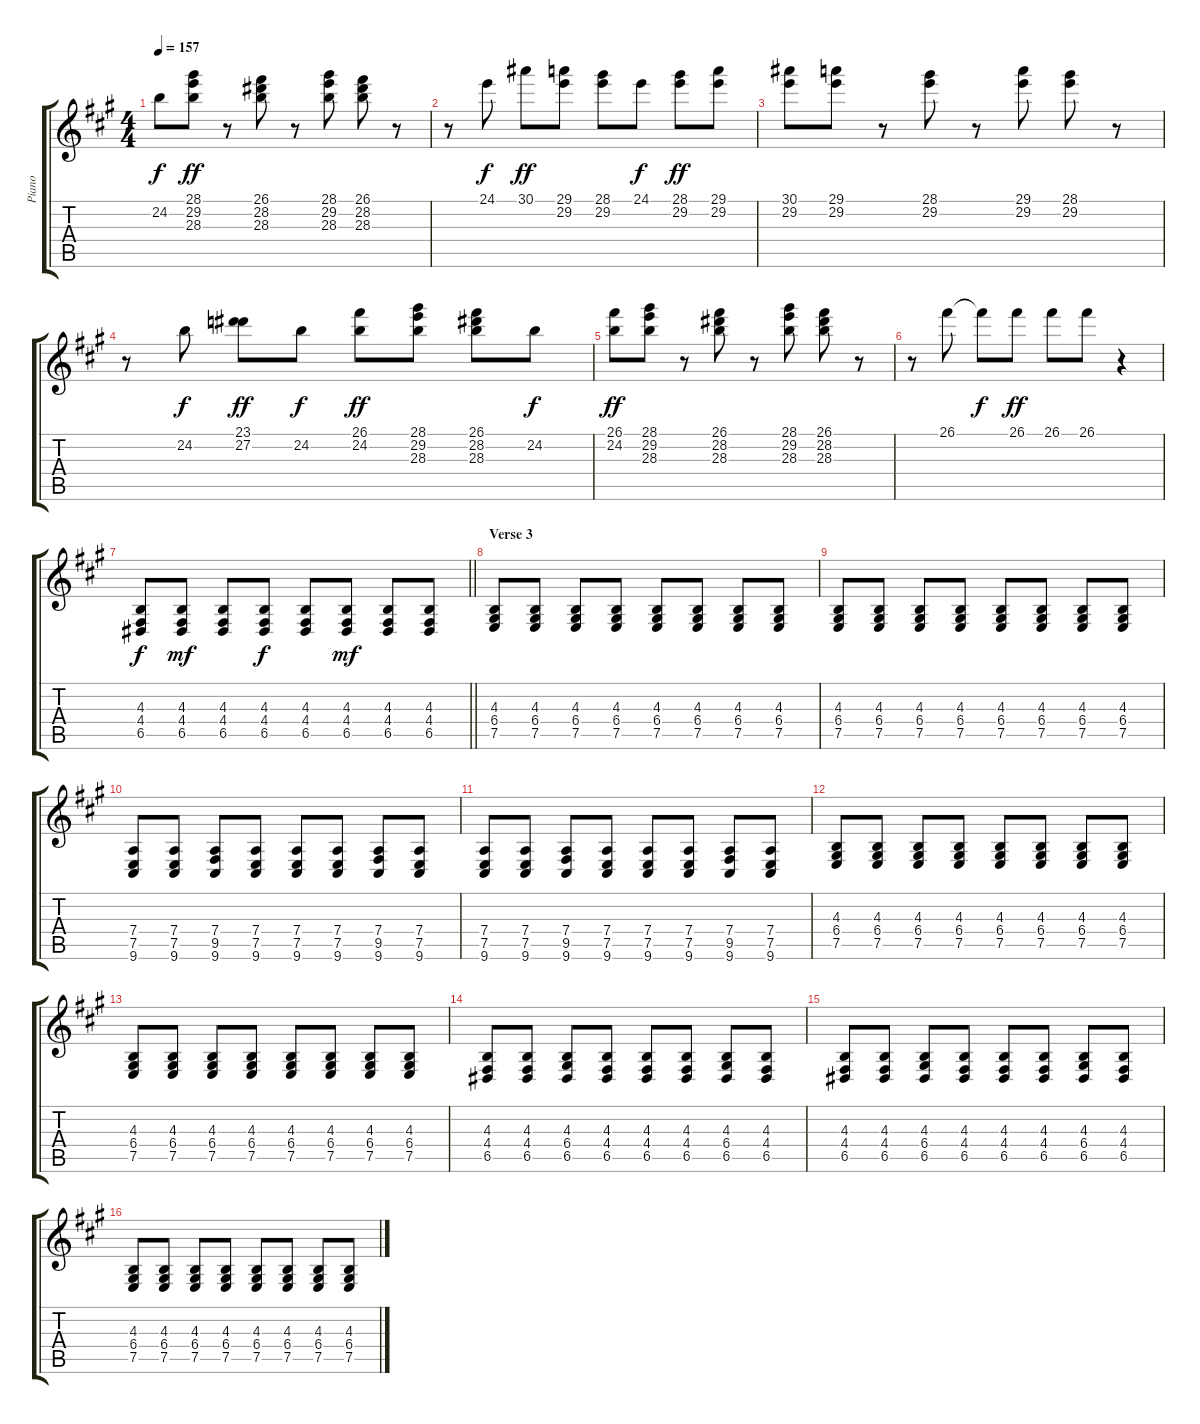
\track ("Piano" "Piano") {instrument honkytonkpiano}
\staff {score tabs}
\tuning (E4 B3 G3 D3 A2 E2) {hide}
\ts (4 4)
\tempo 157
\clef g2
\ks a
24.2.8{dy f} (28.1 29.2 28.3).8{dy ff} r.8 (26.1 28.2 28.3).8 r.8 (28.1 29.2 28.3).8 (26.1 28.2 28.3).8 r.8 |
r.8 24.1.8{dy f} 30.1.8{dy ff} (29.1 29.2).8 (28.1 29.2).8 24.1.8{dy f} (28.1 29.2).8{dy ff} (29.1 29.2).8 |
(30.1 29.2).8 (29.1 29.2).8 r.8 (28.1 29.2).8 r.8 (29.1 29.2).8 (28.1 29.2).8 r.8 |
r.8 24.2.8{dy f} (23.1 27.2).8{dy ff} 24.2.8{dy f} (26.1 24.2).8{dy ff} (28.1 29.2 28.3).8 (26.1 28.2 28.3).8 24.2.8{dy f} |
(26.1 24.2).8{dy ff} (28.1 29.2 28.3).8 r.8 (26.1 28.2 28.3).8 r.8 (28.1 29.2 28.3).8 (26.1 28.2 28.3).8 r.8 |
r.8 26.1.8 26.1{t}.8{dy f} 26.1.8{dy ff} 26.1.8 26.1.8 r.4 |
\barLineRight lightlight
(4.3 4.4 6.5).8{dy f} (4.3 4.4 6.5).8{dy mf} (4.3 4.4 6.5).8 (4.3 4.4 6.5).8{dy f} (4.3 4.4 6.5).8 (4.3 4.4 6.5).8{dy mf} (4.3 4.4 6.5).8 (4.3 4.4 6.5).8 |
\section ("" "Verse 3")
(4.3 6.4 7.5).8 (4.3 6.4 7.5).8 (4.3 6.4 7.5).8 (4.3 6.4 7.5).8 (4.3 6.4 7.5).8 (4.3 6.4 7.5).8 (4.3 6.4 7.5).8 (4.3 6.4 7.5).8 |
(4.3 6.4 7.5).8 (4.3 6.4 7.5).8 (4.3 6.4 7.5).8 (4.3 6.4 7.5).8 (4.3 6.4 7.5).8 (4.3 6.4 7.5).8 (4.3 6.4 7.5).8 (4.3 6.4 7.5).8 |
(7.4 7.5 9.6).8 (7.4 7.5 9.6).8 (7.4 9.5 9.6).8 (7.4 7.5 9.6).8 (7.4 7.5 9.6).8 (7.4 7.5 9.6).8 (7.4 9.5 9.6).8 (7.4 7.5 9.6).8 |
(7.4 7.5 9.6).8 (7.4 7.5 9.6).8 (7.4 9.5 9.6).8 (7.4 7.5 9.6).8 (7.4 7.5 9.6).8 (7.4 7.5 9.6).8 (7.4 9.5 9.6).8 (7.4 7.5 9.6).8 |
(4.3 6.4 7.5).8 (4.3 6.4 7.5).8 (4.3 6.4 7.5).8 (4.3 6.4 7.5).8 (4.3 6.4 7.5).8 (4.3 6.4 7.5).8 (4.3 6.4 7.5).8 (4.3 6.4 7.5).8 |
(4.3 6.4 7.5).8 (4.3 6.4 7.5).8 (4.3 6.4 7.5).8 (4.3 6.4 7.5).8 (4.3 6.4 7.5).8 (4.3 6.4 7.5).8 (4.3 6.4 7.5).8 (4.3 6.4 7.5).8 |
(4.3 4.4 6.5).8 (4.3 4.4 6.5).8 (4.3 6.4 6.5).8 (4.3 4.4 6.5).8 (4.3 4.4 6.5).8 (4.3 4.4 6.5).8 (4.3 6.4 6.5).8 (4.3 4.4 6.5).8 |
(4.3 4.4 6.5).8 (4.3 4.4 6.5).8 (4.3 6.4 6.5).8 (4.3 4.4 6.5).8 (4.3 4.4 6.5).8 (4.3 4.4 6.5).8 (4.3 6.4 6.5).8 (4.3 4.4 6.5).8 |
(4.3 6.4 7.5).8 (4.3 6.4 7.5).8 (4.3 6.4 7.5).8 (4.3 6.4 7.5).8 (4.3 6.4 7.5).8 (4.3 6.4 7.5).8 (4.3 6.4 7.5).8 (4.3 6.4 7.5).8
